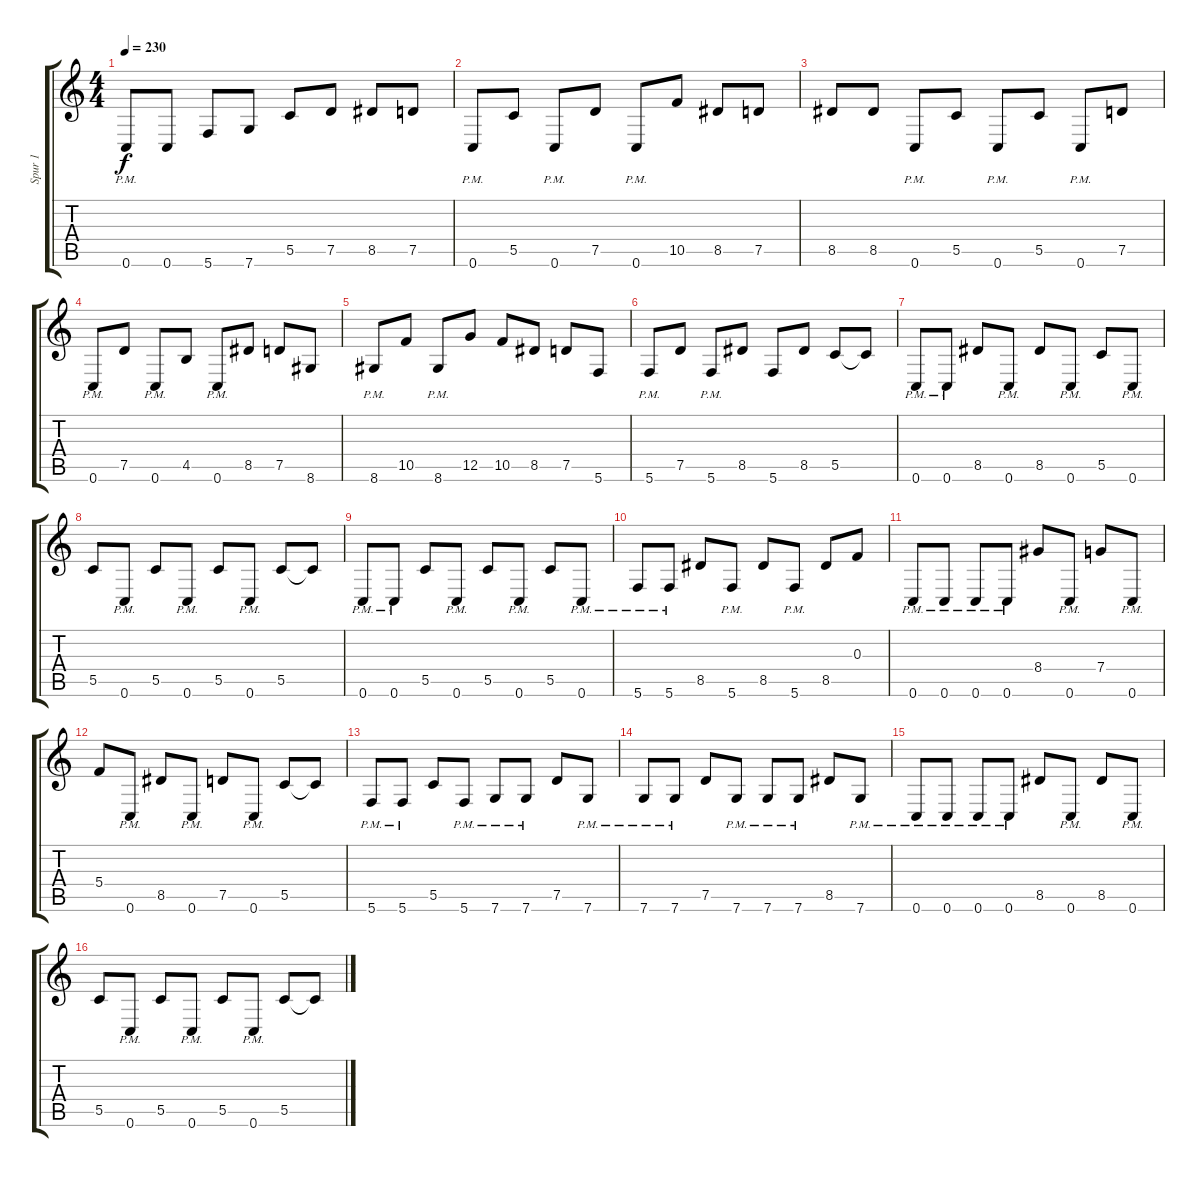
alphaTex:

\track ("Spur 1" "Spur 1") {instrument distortionguitar}
\staff {score tabs}
\tuning (D4 A3 F3 C3 G2 C2) {hide}
\ts (4 4)
\tempo 230
\clef g2
\ks c
0.6{pm}.8{dy f} 0.6.8 5.6.8 7.6.8 5.5.8 7.5.8 8.5.8 7.5.8 |
0.6{pm}.8 5.5.8 0.6{pm}.8 7.5.8 0.6{pm}.8 10.5.8 8.5.8 7.5.8 |
8.5.8 8.5.8 0.6{pm}.8 5.5.8 0.6{pm}.8 5.5.8 0.6{pm}.8 7.5.8 |
0.6{pm}.8 7.5.8 0.6{pm}.8 4.5.8 0.6{pm}.8 8.5.8 7.5.8 8.6.8 |
8.6{pm}.8 10.5.8 8.6{pm}.8 12.5.8 10.5.8 8.5.8 7.5.8 5.6.8 |
5.6{pm}.8 7.5.8 5.6{pm}.8 8.5.8 5.6.8 8.5.8 5.5.8 5.5{t}.8 |
0.6{pm}.8 0.6{pm}.8 8.5.8 0.6{pm}.8 8.5.8 0.6{pm}.8 5.5.8 0.6{pm}.8 |
5.5.8 0.6{pm}.8 5.5.8 0.6{pm}.8 5.5.8 0.6{pm}.8 5.5.8 5.5{t}.8 |
0.6{pm}.8 0.6{pm}.8 5.5.8 0.6{pm}.8 5.5.8 0.6{pm}.8 5.5.8 0.6{pm}.8 |
5.6{pm}.8 5.6{pm}.8 8.5.8 5.6{pm}.8 8.5.8 5.6{pm}.8 8.5.8 0.3.8 |
0.6{pm}.8 0.6{pm}.8 0.6{pm}.8 0.6{pm}.8 8.4.8 0.6{pm}.8 7.4.8 0.6{pm}.8 |
5.4.8 0.6{pm}.8 8.5.8 0.6{pm}.8 7.5.8 0.6{pm}.8 5.5.8 5.5{t}.8 |
5.6{pm}.8 5.6{pm}.8 5.5.8 5.6{pm}.8 7.6{pm}.8 7.6{pm}.8 7.5.8 7.6{pm}.8 |
7.6{pm}.8 7.6{pm}.8 7.5.8 7.6{pm}.8 7.6{pm}.8 7.6{pm}.8 8.5.8 7.6{pm}.8 |
0.6{pm}.8 0.6{pm}.8 0.6{pm}.8 0.6{pm}.8 8.5.8 0.6{pm}.8 8.5.8 0.6{pm}.8 |
5.5.8 0.6{pm}.8 5.5.8 0.6{pm}.8 5.5.8 0.6{pm}.8 5.5.8 5.5{t}.8
